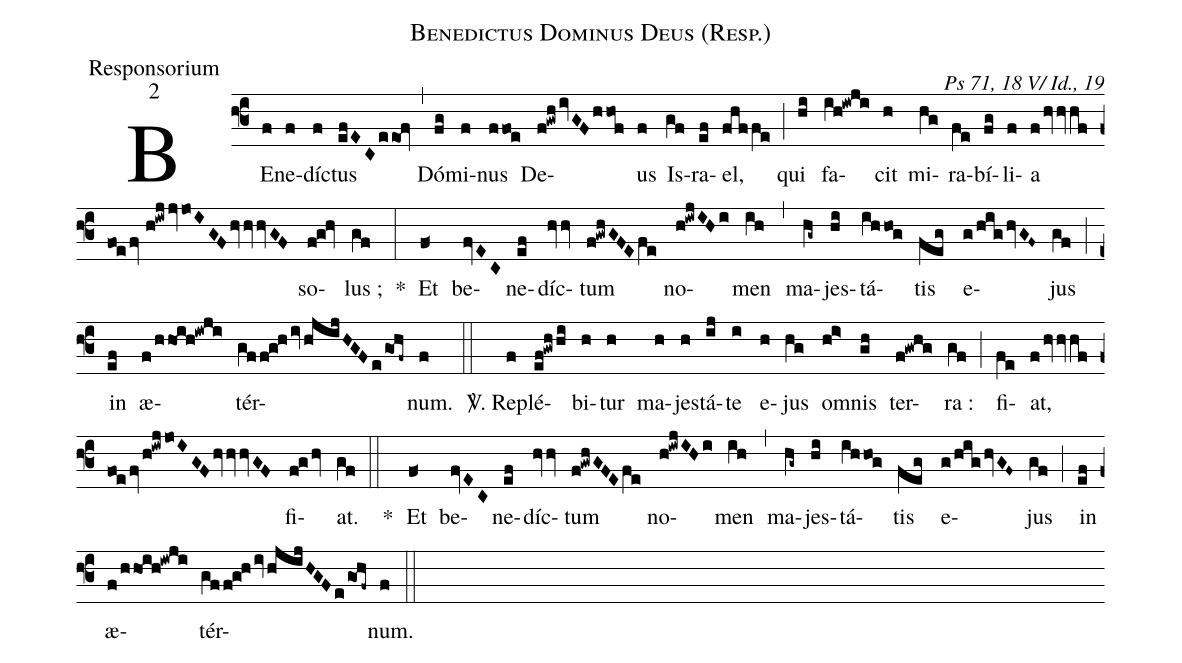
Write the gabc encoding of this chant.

name:Benedictus Dominus Deus (Resp.);
office-part:Responsorium;
mode:2;
commentary:Ps 71, 18 V/ Id., 19;
%%
(f3)BE(f)ne(f)díc(f)tus(efECeeof) (,) Dó(fg)mi(f)nus(ffoe) De(f!gwh/ivGFhhof)us(f) Is(gf)ra(ef)el,(fhffe) (;) qui(hi) fa(ih!iwji)cit(h) mi(hg)ra(fe)bí(fg)li(f)a(f/hvhvhffoe/fv//h!iwjjvjoIGFhvhvhv/GF) so(f!g!hv)lus ;(gf) *(:) Et(f<) be(fvEC)ne(ef)díc(hvhv)tum(f!gwhGFEfe) no(h!iwjIHi)men(ih) (,) ma(hg~)jes(hi)tá(ihhog)tis(feg) e(g/hig/hvGF~)jus(gf) (;) in(ef) æ(f/hho!@ih!iwji)tér(gff!g!hiv/hjijHGFego!@hf~)num.(f) (::)

<sp>V/</sp>. Re(f)plé(ef!gwhhi)bi(h)tur(h) ma(h)jes(h)tá(ij)te(i) e(h)jus(hg) om(hi>)nis(gh) ter(f!gwhg)ra :(gf) (;) fi(fe)at,(f/hvhvhffoe/fv/h!iwjjoIGFhvhvhv/GF) fi(f!ghv)at.(gf) (::)
*() Et(f<) be(fvEC)ne(ef)díc(hvhv)tum(f!gwhGFEfe) no(h!iwjIHi)men(ih) (,) ma(hg~)jes(hi)tá(ihhog)tis(feg) e(g/hig/hvGF~)jus(gf) (;) in(ef) æ(f/hho!@ih!iwji)tér(gff!g!hiv/hjijHGFego!@hf~)num.(f) (::)
